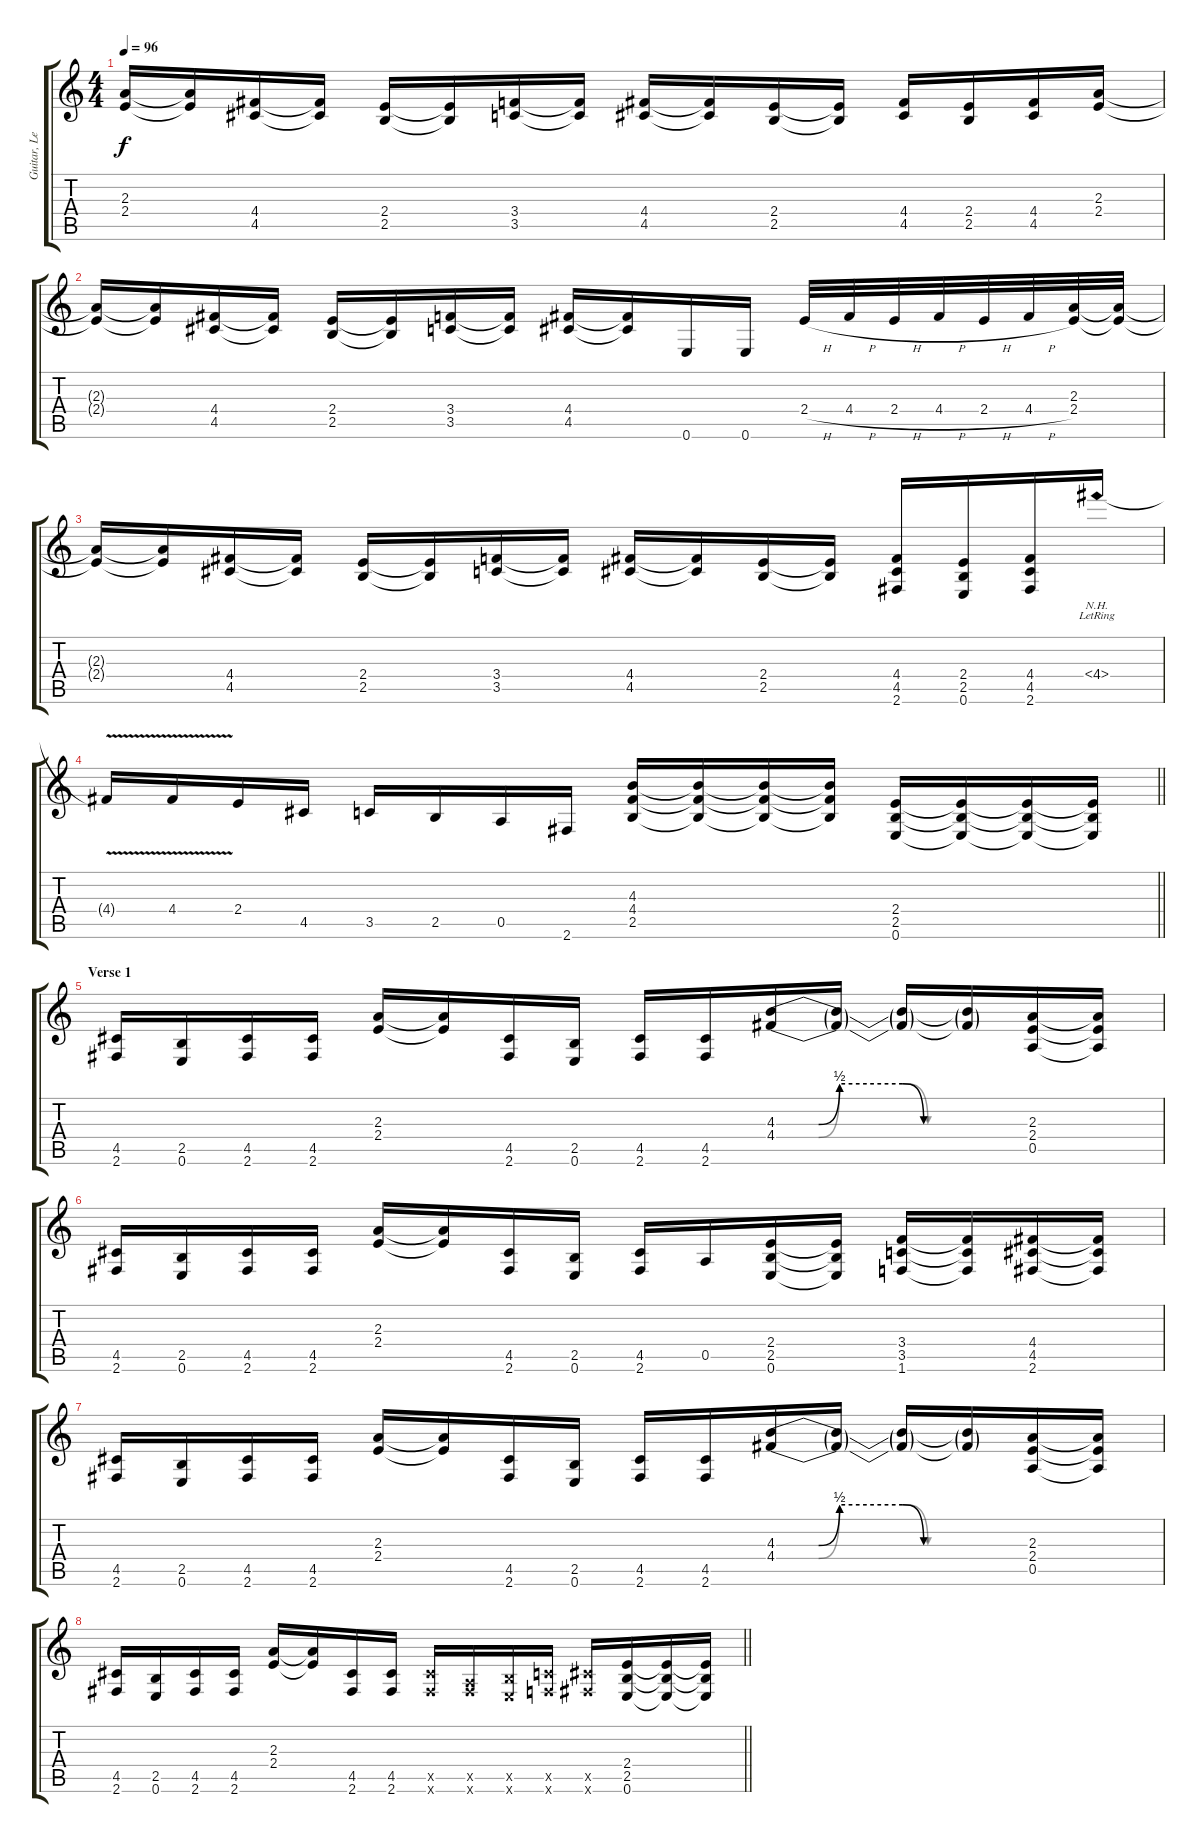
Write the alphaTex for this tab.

\track ("Guitar, Lead" "Guitar, Le") {instrument overdrivenguitar}
\staff {score tabs}
\tuning (E4 B3 G3 D3 A2 E2) {hide}
\ts (4 4)
\tempo 96
\clef g2
\ks c
(2.3 2.4).16{dy f} (2.3{t} 2.4{t}).16 (4.4 4.5).16 (4.4{t} 4.5{t}).16 (2.4 2.5).16 (2.4{t} 2.5{t}).16 (3.4 3.5).16 (3.4{t} 3.5{t}).16 (4.4 4.5).16 (4.4{t} 4.5{t}).16 (2.4 2.5).16 (2.4{t} 2.5{t}).16 (4.4 4.5).16 (2.4 2.5).16 (4.4 4.5).16 (2.3 2.4).16 |
(2.3{t} 2.4{t}).16 (2.3{t} 2.4{t}).16 (4.4 4.5).16 (4.4{t} 4.5{t}).16 (2.4 2.5).16 (2.4{t} 2.5{t}).16 (3.4 3.5).16 (3.4{t} 3.5{t}).16 (4.4 4.5).16 (4.4{t} 4.5{t}).16 0.6.16 0.6.16 2.4{h}.32 4.4{h}.32 2.4{h}.32 4.4{h}.32 2.4{h}.32 4.4{h}.32 (2.3 2.4).32 (2.3{t} 2.4{t}).32 |
(2.3{t} 2.4{t}).16 (2.3{t} 2.4{t}).16 (4.4 4.5).16 (4.4{t} 4.5{t}).16 (2.4 2.5).16 (2.4{t} 2.5{t}).16 (3.4 3.5).16 (3.4{t} 3.5{t}).16 (4.4 4.5).16 (4.4{t} 4.5{t}).16 (2.4 2.5).16 (2.4{t} 2.5{t}).16 (4.4 4.5 2.6).16 (2.4 2.5 0.6).16 (4.4 4.5 2.6).16 4.4{nh lr}.16 |
\barLineRight lightlight
4.4{v t}.16 4.4{v}.16 2.4.16 4.5.16 3.5.16 2.5.16 0.5.16 2.6.16 (4.3 4.4 2.5).16 (4.3{t} 4.4{t} 2.5{t}).16 (4.3{t} 4.4{t} 2.5{t}).16 (4.3{t} 4.4{t} 2.5{t}).16 (2.4 2.5 0.6).16 (2.4{t} 2.5{t} 0.6{t}).16 (2.4{t} 2.5{t} 0.6{t}).16 (2.4{t} 2.5{t} 0.6{t}).16 |
\section ("" "Verse 1")
(4.5 2.6).16 (2.5 0.6).16 (4.5 2.6).16 (4.5 2.6).16 (2.3 2.4).16 (2.3{t} 2.4{t}).16 (4.5 2.6).16 (2.5 0.6).16 (4.5 2.6).16 (4.5 2.6).16 (4.3{be (custom 0 0 10 0 15 2 30 2 35 0 60 0)} 4.4{be (custom 0 0 10 0 15 2 30 2 36 0 60 0)}).16 (4.3{t} 4.4{t}).16 (4.3{t} 4.4{t}).16 (4.3{t} 4.4{t}).16 (2.3 2.4 0.5).16 (2.3{t} 2.4{t} 0.5{t}).16 |
(4.5 2.6).16 (2.5 0.6).16 (4.5 2.6).16 (4.5 2.6).16 (2.3 2.4).16 (2.3{t} 2.4{t}).16 (4.5 2.6).16 (2.5 0.6).16 (4.5 2.6).16 0.5.16 (2.4 2.5 0.6).16 (2.4{t} 2.5{t} 0.6{t}).16 (3.4 3.5 1.6).16 (3.4{t} 3.5{t} 1.6{t}).16 (4.4 4.5 2.6).16 (4.4{t} 4.5{t} 2.6{t}).16 |
(4.5 2.6).16 (2.5 0.6).16 (4.5 2.6).16 (4.5 2.6).16 (2.3 2.4).16 (2.3{t} 2.4{t}).16 (4.5 2.6).16 (2.5 0.6).16 (4.5 2.6).16 (4.5 2.6).16 (4.3{be (custom 0 0 10 0 15 2 30 2 35 0 60 0)} 4.4{be (custom 0 0 10 0 15 2 30 2 36 0 60 0)}).16 (4.3{t} 4.4{t}).16 (4.3{t} 4.4{t}).16 (4.3{t} 4.4{t}).16 (2.3 2.4 0.5).16 (2.3{t} 2.4{t} 0.5{t}).16 |
\barLineRight lightlight
(4.5 2.6).16 (2.5 0.6).16 (4.5 2.6).16 (4.5 2.6).16 (2.3 2.4).16 (2.3{t} 2.4{t}).16 (4.5 2.6).16 (4.5 2.6).16 (4.5{x} 2.6{x}).16 (0.5{x} 2.6{x}).16 (2.5{x} 0.6{x}).16 (3.5{x} 1.6{x}).16 (4.5{x} 2.6{x}).16 (2.4 2.5 0.6).16 (2.4{t} 2.5{t} 0.6{t}).16 (2.4{t} 2.5{t} 0.6{t}).16
